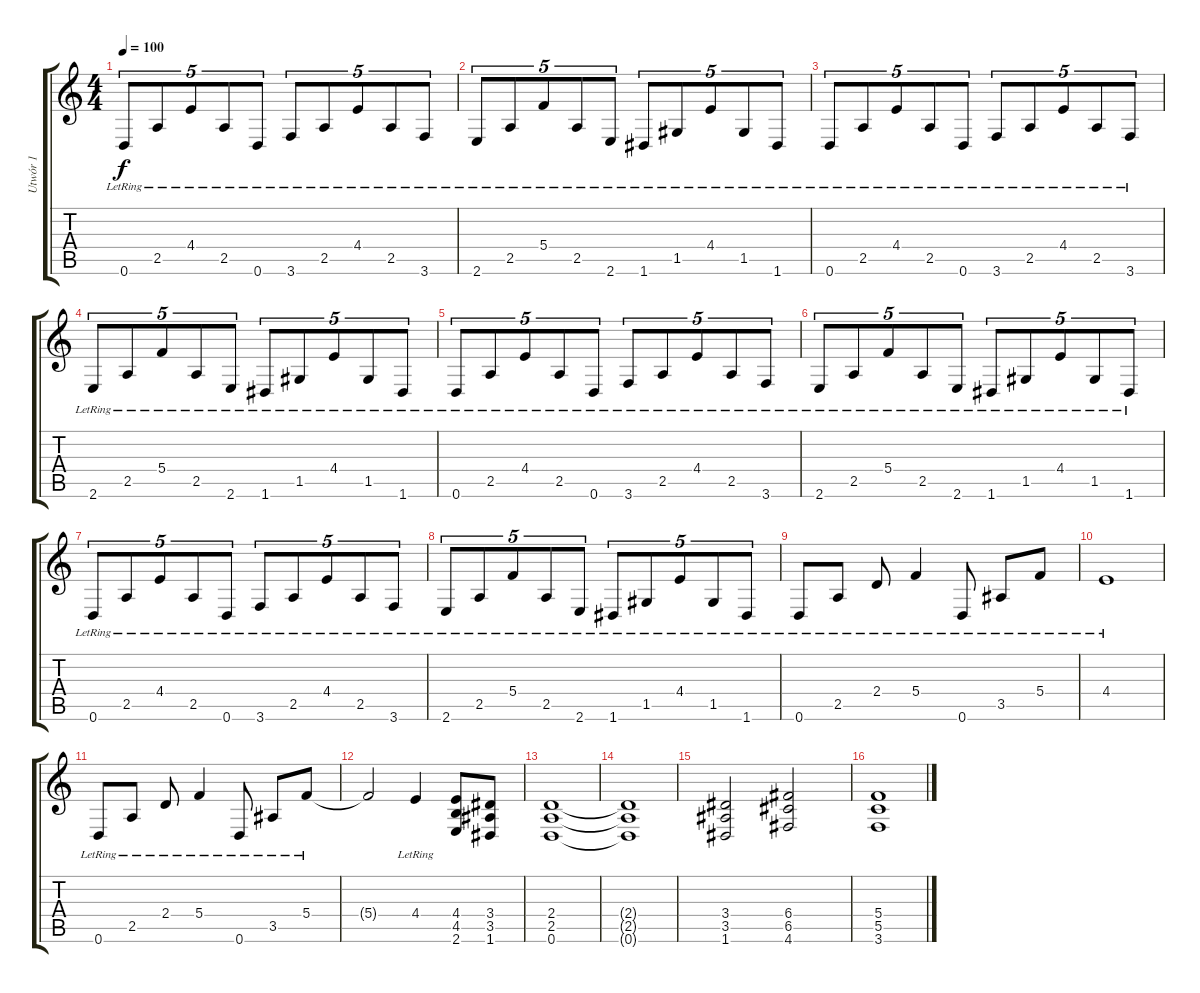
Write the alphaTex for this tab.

\track ("Utwór 1" "Utwór 1") {instrument overdrivenguitar}
\staff {score tabs}
\tuning (D4 A3 F3 C3 G2 D2) {hide}
\ts (4 4)
\tempo 100
\clef g2
\ks c
0.6{lr}.8{tu (5 4) dy f instrument overdrivenguitar} 2.5{lr}.8{tu (5 4)} 4.4{lr}.8{tu (5 4)} 2.5{lr}.8{tu (5 4)} 0.6{lr}.8{tu (5 4)} 3.6{lr}.8{tu (5 4)} 2.5{lr}.8{tu (5 4)} 4.4{lr}.8{tu (5 4)} 2.5{lr}.8{tu (5 4)} 3.6{lr}.8{tu (5 4)} |
2.6{lr}.8{tu (5 4)} 2.5{lr}.8{tu (5 4)} 5.4{lr}.8{tu (5 4)} 2.5{lr}.8{tu (5 4)} 2.6{lr}.8{tu (5 4)} 1.6{lr}.8{tu (5 4)} 1.5{lr}.8{tu (5 4)} 4.4{lr}.8{tu (5 4)} 1.5{lr}.8{tu (5 4)} 1.6{lr}.8{tu (5 4)} |
0.6{lr}.8{tu (5 4)} 2.5{lr}.8{tu (5 4)} 4.4{lr}.8{tu (5 4)} 2.5{lr}.8{tu (5 4)} 0.6{lr}.8{tu (5 4)} 3.6{lr}.8{tu (5 4)} 2.5{lr}.8{tu (5 4)} 4.4{lr}.8{tu (5 4)} 2.5{lr}.8{tu (5 4)} 3.6{lr}.8{tu (5 4)} |
2.6{lr}.8{tu (5 4)} 2.5{lr}.8{tu (5 4)} 5.4{lr}.8{tu (5 4)} 2.5{lr}.8{tu (5 4)} 2.6{lr}.8{tu (5 4)} 1.6{lr}.8{tu (5 4)} 1.5{lr}.8{tu (5 4)} 4.4{lr}.8{tu (5 4)} 1.5{lr}.8{tu (5 4)} 1.6{lr}.8{tu (5 4)} |
0.6{lr}.8{tu (5 4)} 2.5{lr}.8{tu (5 4)} 4.4{lr}.8{tu (5 4)} 2.5{lr}.8{tu (5 4)} 0.6{lr}.8{tu (5 4)} 3.6{lr}.8{tu (5 4)} 2.5{lr}.8{tu (5 4)} 4.4{lr}.8{tu (5 4)} 2.5{lr}.8{tu (5 4)} 3.6{lr}.8{tu (5 4)} |
2.6{lr}.8{tu (5 4)} 2.5{lr}.8{tu (5 4)} 5.4{lr}.8{tu (5 4)} 2.5{lr}.8{tu (5 4)} 2.6{lr}.8{tu (5 4)} 1.6{lr}.8{tu (5 4)} 1.5{lr}.8{tu (5 4)} 4.4{lr}.8{tu (5 4)} 1.5{lr}.8{tu (5 4)} 1.6{lr}.8{tu (5 4)} |
0.6{lr}.8{tu (5 4)} 2.5{lr}.8{tu (5 4)} 4.4{lr}.8{tu (5 4)} 2.5{lr}.8{tu (5 4)} 0.6{lr}.8{tu (5 4)} 3.6{lr}.8{tu (5 4)} 2.5{lr}.8{tu (5 4)} 4.4{lr}.8{tu (5 4)} 2.5{lr}.8{tu (5 4)} 3.6{lr}.8{tu (5 4)} |
2.6{lr}.8{tu (5 4)} 2.5{lr}.8{tu (5 4)} 5.4{lr}.8{tu (5 4)} 2.5{lr}.8{tu (5 4)} 2.6{lr}.8{tu (5 4)} 1.6{lr}.8{tu (5 4)} 1.5{lr}.8{tu (5 4)} 4.4{lr}.8{tu (5 4)} 1.5{lr}.8{tu (5 4)} 1.6{lr}.8{tu (5 4)} |
0.6{lr}.8 2.5{lr}.8 2.4{lr}.8 5.4{lr}.4 0.6{lr}.8 3.5{lr}.8 5.4{lr}.8 |
4.4{lr}.1 |
0.6{lr}.8 2.5{lr}.8 2.4{lr}.8 5.4{lr}.4 0.6{lr}.8 3.5{lr}.8 5.4{lr}.8 |
5.4{t}.2 4.4{lr}.4 (4.4 4.5 2.6).8 (3.4 3.5 1.6).8 |
(2.4 2.5 0.6).1 |
(2.4{t} 2.5{t} 0.6{t}).1 |
(3.4 3.5 1.6).2 (6.4 6.5 4.6).2 |
(5.4 5.5 3.6).1
